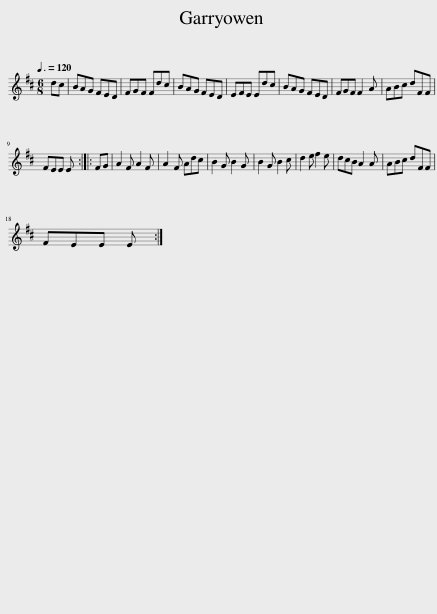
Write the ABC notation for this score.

X:1
L:1/8
Q:3/8=120
M:6/8
I:linebreak $
K:D
V:1 treble
V:1
 dc | BAG FED | FGF Fdc | BAG FED | EFE Edc | %5
 BAG FED | FGF F2 A | ABc dFF |$ FEE E :: FG | %10
 A2 F A2 F | A2 F Adc | B2 G B2 G | B2 G B2 c | d2 e f2 e | %15
 dcB A2 A | ABc dFF |$ FEE E :| %18
